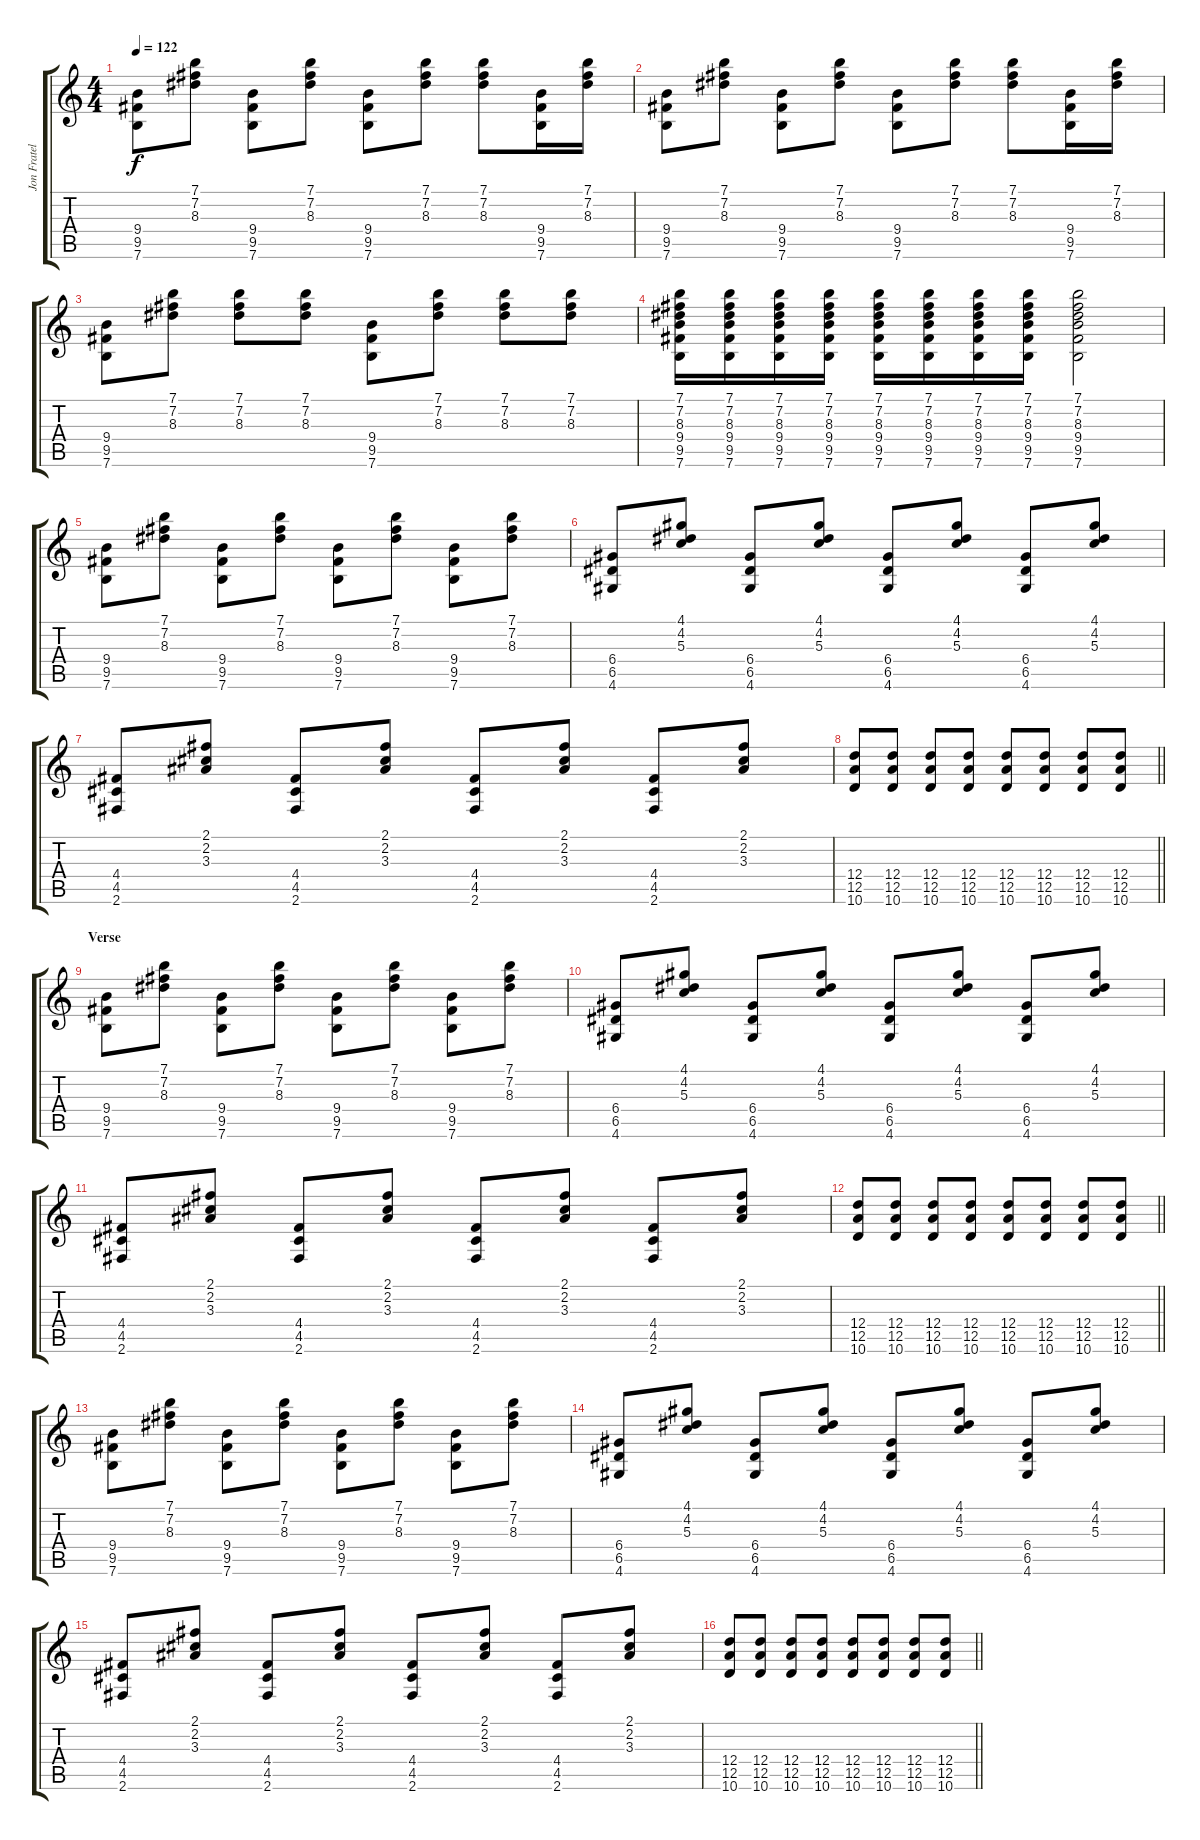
\track ("Jon Fratelli" "Jon Fratel") {instrument overdrivenguitar}
\staff {score tabs}
\tuning (E4 B3 G3 D3 A2 E2) {hide}
\ts (4 4)
\tempo 122
\clef g2
\ks c
(9.4 9.5 7.6).8{dy f instrument overdrivenguitar} (7.1 7.2 8.3).8 (9.4 9.5 7.6).8 (7.1 7.2 8.3).8 (9.4 9.5 7.6).8 (7.1 7.2 8.3).8 (7.1 7.2 8.3).8 (9.4 9.5 7.6).16 (7.1 7.2 8.3).16 |
(9.4 9.5 7.6).8 (7.1 7.2 8.3).8 (9.4 9.5 7.6).8 (7.1 7.2 8.3).8 (9.4 9.5 7.6).8 (7.1 7.2 8.3).8 (7.1 7.2 8.3).8 (9.4 9.5 7.6).16 (7.1 7.2 8.3).16 |
(9.4 9.5 7.6).8 (7.1 7.2 8.3).8 (7.1 7.2 8.3).8 (7.1 7.2 8.3).8 (9.4 9.5 7.6).8 (7.1 7.2 8.3).8 (7.1 7.2 8.3).8 (7.1 7.2 8.3).8 |
(7.1 7.2 8.3 9.4 9.5 7.6).16 (7.1 7.2 8.3 9.4 9.5 7.6).16 (7.1 7.2 8.3 9.4 9.5 7.6).16 (7.1 7.2 8.3 9.4 9.5 7.6).16 (7.1 7.2 8.3 9.4 9.5 7.6).16 (7.1 7.2 8.3 9.4 9.5 7.6).16 (7.1 7.2 8.3 9.4 9.5 7.6).16 (7.1 7.2 8.3 9.4 9.5 7.6).16 (7.1 7.2 8.3 9.4 9.5 7.6).2 |
(9.4 9.5 7.6).8 (7.1 7.2 8.3).8 (9.4 9.5 7.6).8 (7.1 7.2 8.3).8 (9.4 9.5 7.6).8 (7.1 7.2 8.3).8 (9.4 9.5 7.6).8 (7.1 7.2 8.3).8 |
(6.4 6.5 4.6).8 (4.1 4.2 5.3).8 (6.4 6.5 4.6).8 (4.1 4.2 5.3).8 (6.4 6.5 4.6).8 (4.1 4.2 5.3).8 (6.4 6.5 4.6).8 (4.1 4.2 5.3).8 |
(4.4 4.5 2.6).8 (2.1 2.2 3.3).8 (4.4 4.5 2.6).8 (2.1 2.2 3.3).8 (4.4 4.5 2.6).8 (2.1 2.2 3.3).8 (4.4 4.5 2.6).8 (2.1 2.2 3.3).8 |
\barLineRight lightlight
(12.4 12.5 10.6).8 (12.4 12.5 10.6).8 (12.4 12.5 10.6).8 (12.4 12.5 10.6).8 (12.4 12.5 10.6).8 (12.4 12.5 10.6).8 (12.4 12.5 10.6).8 (12.4 12.5 10.6).8 |
\section ("" "Verse")
(9.4 9.5 7.6).8 (7.1 7.2 8.3).8 (9.4 9.5 7.6).8 (7.1 7.2 8.3).8 (9.4 9.5 7.6).8 (7.1 7.2 8.3).8 (9.4 9.5 7.6).8 (7.1 7.2 8.3).8 |
(6.4 6.5 4.6).8 (4.1 4.2 5.3).8 (6.4 6.5 4.6).8 (4.1 4.2 5.3).8 (6.4 6.5 4.6).8 (4.1 4.2 5.3).8 (6.4 6.5 4.6).8 (4.1 4.2 5.3).8 |
(4.4 4.5 2.6).8 (2.1 2.2 3.3).8 (4.4 4.5 2.6).8 (2.1 2.2 3.3).8 (4.4 4.5 2.6).8 (2.1 2.2 3.3).8 (4.4 4.5 2.6).8 (2.1 2.2 3.3).8 |
\barLineRight lightlight
(12.4 12.5 10.6).8 (12.4 12.5 10.6).8 (12.4 12.5 10.6).8 (12.4 12.5 10.6).8 (12.4 12.5 10.6).8 (12.4 12.5 10.6).8 (12.4 12.5 10.6).8 (12.4 12.5 10.6).8 |
(9.4 9.5 7.6).8 (7.1 7.2 8.3).8 (9.4 9.5 7.6).8 (7.1 7.2 8.3).8 (9.4 9.5 7.6).8 (7.1 7.2 8.3).8 (9.4 9.5 7.6).8 (7.1 7.2 8.3).8 |
(6.4 6.5 4.6).8 (4.1 4.2 5.3).8 (6.4 6.5 4.6).8 (4.1 4.2 5.3).8 (6.4 6.5 4.6).8 (4.1 4.2 5.3).8 (6.4 6.5 4.6).8 (4.1 4.2 5.3).8 |
(4.4 4.5 2.6).8 (2.1 2.2 3.3).8 (4.4 4.5 2.6).8 (2.1 2.2 3.3).8 (4.4 4.5 2.6).8 (2.1 2.2 3.3).8 (4.4 4.5 2.6).8 (2.1 2.2 3.3).8 |
\barLineRight lightlight
(12.4 12.5 10.6).8 (12.4 12.5 10.6).8 (12.4 12.5 10.6).8 (12.4 12.5 10.6).8 (12.4 12.5 10.6).8 (12.4 12.5 10.6).8 (12.4 12.5 10.6).8 (12.4 12.5 10.6).8
